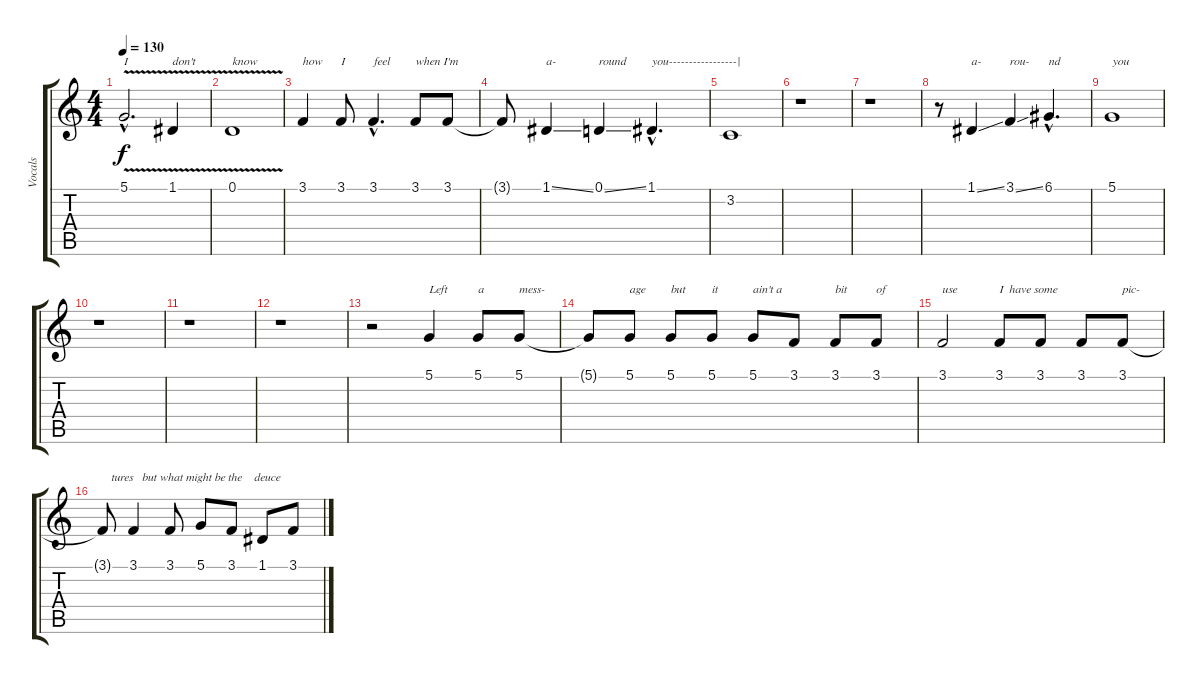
\track ("Vocals" "Vocals") {instrument flute}
\staff {score tabs}
\tuning (D4 A3 F3 C3 G2 C2) {hide}
\ts (4 4)
\tempo 130
\clef g2
\ks c
5.1{v hac}.2{d txt "I" dy f} 1.1{v}.4{txt "don't"} |
0.1{v}.1{txt "know"} |
3.1.4{txt "how"} 3.1.8{txt "I"} 3.1{hac}.4{d txt "feel"} 3.1.8{txt "when I'm"} 3.1.8 |
3.1{t}.8 1.1{ss}.4{txt "a-"} 0.1{ss}.4{txt "round"} 1.1{hac}.4{d txt "you-----------------|"} |
3.2.1 |
r.1 |
r.1 |
r.8 1.1{ss}.4{txt "a-"} 3.1{ss}.4{txt "rou-"} 6.1{hac}.4{d txt "nd"} |
5.1.1{txt "you"} |
r.1 |
r.1 |
r.1 |
r.2 5.1.4{txt "Left"} 5.1.8{txt "a"} 5.1.8{txt "mess-"} |
5.1{t}.8 5.1.8{txt "age"} 5.1.8{txt "but"} 5.1.8{txt "it"} 5.1.8{txt "ain't a"} 3.1.8 3.1.8{txt "bit"} 3.1.8{txt "of"} |
3.1.2{txt "use"} 3.1.8{txt "I  have some"} 3.1.8 3.1.8 3.1.8{txt "pic-"} |
3.1{t}.8{txt "   tures   but what might be the    deuce"} 3.1.4 3.1.8 5.1.8 3.1.8 1.1.8 3.1.8
